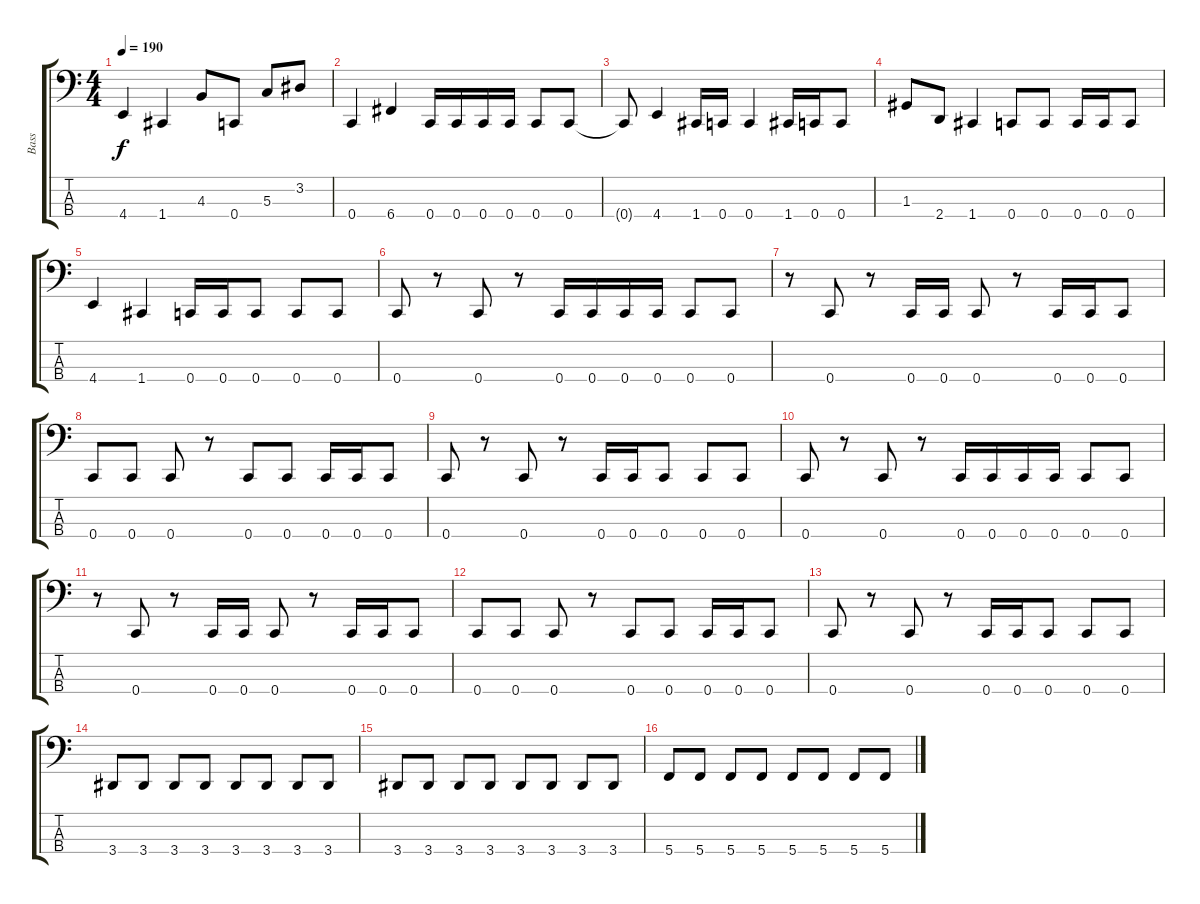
\track ("Bass" "Bass") {instrument electricbasspick}
\staff {score tabs}
\tuning (F2 C2 G1 C1) {hide}
\ts (4 4)
\tempo 190
\clef f4
\ks c
4.4.4{dy f} 1.4.4 4.3.8 0.4.8 5.3.8 3.2.8 |
0.4.4 6.4.4 0.4.16 0.4.16 0.4.16 0.4.16 0.4.8 0.4.8 |
0.4{t}.8 4.4.4 1.4.16 0.4.16 0.4.4 1.4.16 0.4.16 0.4.8 |
1.3.8 2.4.8 1.4.4 0.4.8 0.4.8 0.4.16 0.4.16 0.4.8 |
4.4.4 1.4.4 0.4.16 0.4.16 0.4.8 0.4.8 0.4.8 |
0.4.8 r.8 0.4.8 r.8 0.4.16 0.4.16 0.4.16 0.4.16 0.4.8 0.4.8 |
r.8 0.4.8 r.8 0.4.16 0.4.16 0.4.8 r.8 0.4.16 0.4.16 0.4.8 |
0.4.8 0.4.8 0.4.8 r.8 0.4.8 0.4.8 0.4.16 0.4.16 0.4.8 |
0.4.8 r.8 0.4.8 r.8 0.4.16 0.4.16 0.4.8 0.4.8 0.4.8 |
0.4.8 r.8 0.4.8 r.8 0.4.16 0.4.16 0.4.16 0.4.16 0.4.8 0.4.8 |
r.8 0.4.8 r.8 0.4.16 0.4.16 0.4.8 r.8 0.4.16 0.4.16 0.4.8 |
0.4.8 0.4.8 0.4.8 r.8 0.4.8 0.4.8 0.4.16 0.4.16 0.4.8 |
0.4.8 r.8 0.4.8 r.8 0.4.16 0.4.16 0.4.8 0.4.8 0.4.8 |
3.4.8 3.4.8 3.4.8 3.4.8 3.4.8 3.4.8 3.4.8 3.4.8 |
3.4.8 3.4.8 3.4.8 3.4.8 3.4.8 3.4.8 3.4.8 3.4.8 |
5.4.8 5.4.8 5.4.8 5.4.8 5.4.8 5.4.8 5.4.8 5.4.8
